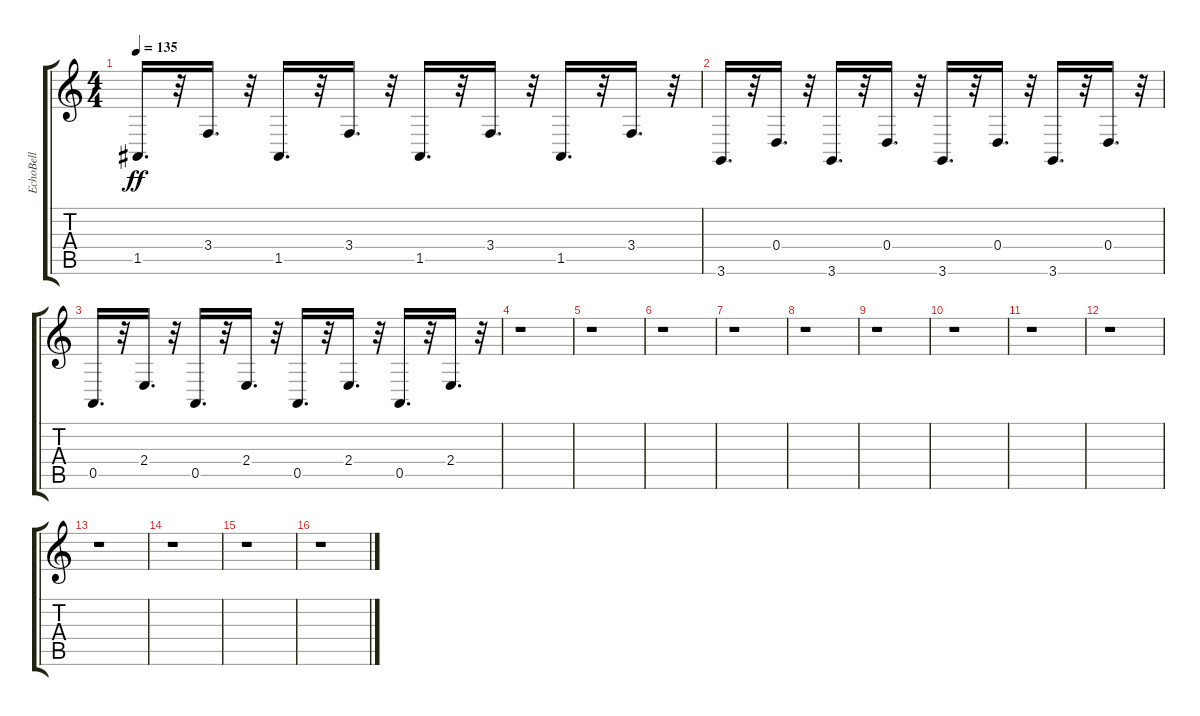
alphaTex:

\track ("EchoBell" "EchoBell") {instrument fx7echoes}
\staff {score tabs}
\tuning (E4 B3 G3 D3 A2 E2) {hide}
\ts (4 4)
\tempo 135
\clef g2
\ks c
1.5.16{d dy ff} r.32 3.4.16{d} r.32 1.5.16{d} r.32 3.4.16{d} r.32 1.5.16{d} r.32 3.4.16{d} r.32 1.5.16{d} r.32 3.4.16{d} r.32 |
3.6.16{d} r.32 0.4.16{d} r.32 3.6.16{d} r.32 0.4.16{d} r.32 3.6.16{d} r.32 0.4.16{d} r.32 3.6.16{d} r.32 0.4.16{d} r.32 |
0.5.16{d} r.32 2.4.16{d} r.32 0.5.16{d} r.32 2.4.16{d} r.32 0.5.16{d} r.32 2.4.16{d} r.32 0.5.16{d} r.32 2.4.16{d} r.32 |
r.1 |
r.1 |
r.1 |
r.1 |
r.1 |
r.1 |
r.1 |
r.1 |
r.1 |
r.1 |
r.1 |
r.1 |
r.1
